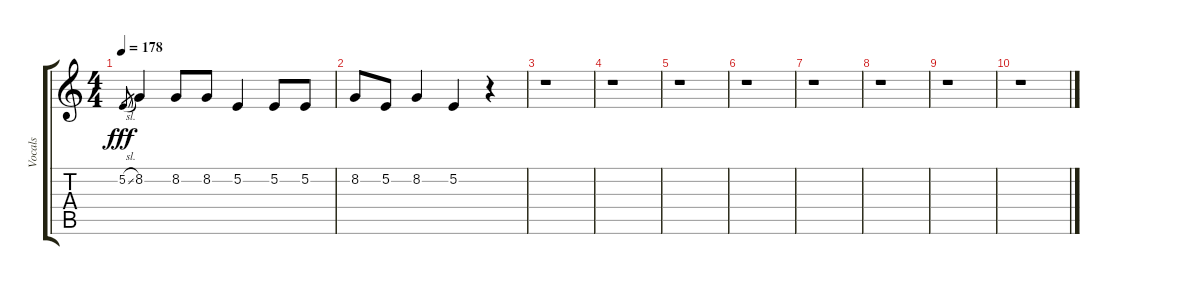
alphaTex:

\track ("Vocals" "Vocals") {instrument altosax}
\staff {score tabs}
\tuning (E4 B3 G3 D3 A2 E2) {hide}
\ts (4 4)
\tempo 178
\clef g2
\ks c
5.2{sl}.8{gr dy fff} 8.2.4 8.2.8 8.2.8 5.2.4 5.2.8 5.2.8 |
8.2.8 5.2.8 8.2.4 5.2.4 r.4 |
r.1 |
r.1 |
r.1 |
r.1 |
r.1 |
r.1 |
r.1 |
r.1
